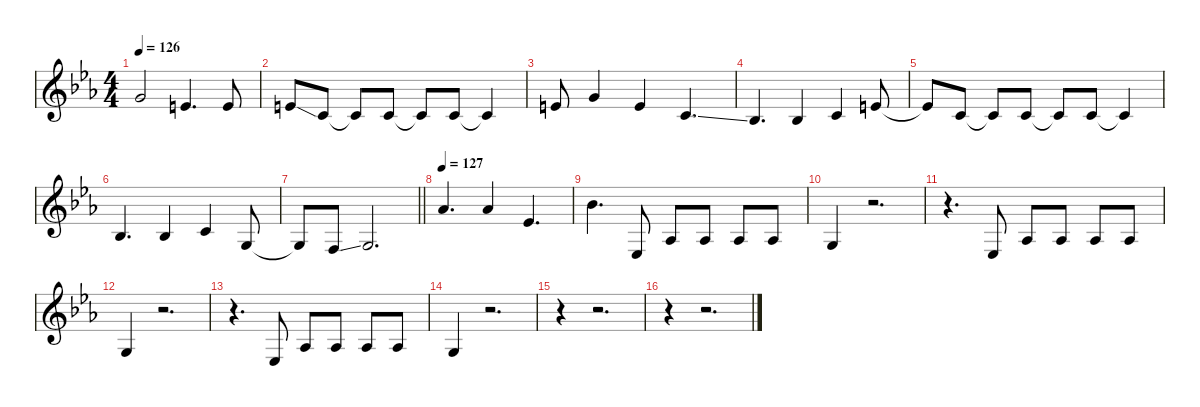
\defaultSystemsLayout 4
\hideDynamics
\bracketExtendMode nobrackets
\singleTrackTrackNamePolicy hidden
\multiTrackTrackNamePolicy hidden
\firstSystemTrackNameMode fullname
\firstSystemTrackNameOrientation horizontal
\otherSystemsTrackNameOrientation horizontal
\track ("Vocals" "led.synth.") {instrument lead2sawtooth}
\staff {score}
\tuning (E4 C4 G3 C3 G2 C2)
\ts (4 4)
\tempo 126
\clef g2
\ks cminor
3.1{acc forcenatural}.2{dy f} 0.1{acc forcenatural}.4{d} 0.1{acc forcenatural}.8 |
4.2{ss acc forcenatural}.8 0.2{acc forcenatural}.8 0.2{t acc forcenatural}.8 0.2{acc forcenatural}.8 0.2{t acc forcenatural}.8 0.2{acc forcenatural}.8 0.2{t acc forcenatural}.4 |
0.1{acc forcenatural}.8 3.1{acc forcenatural}.4 0.1{acc forcenatural}.4 5.3{ss acc forcenatural}.4{d} |
3.3{acc b}.4{d} 3.3{acc b}.4 0.2{acc forcenatural}.4 0.1{acc forcenatural}.8 |
0.1{t acc forcenatural}.8 0.2{acc forcenatural}.8 0.2{t acc forcenatural}.8 0.2{acc forcenatural}.8 0.2{t acc forcenatural}.8 5.3{acc forcenatural}.8 5.3{t acc forcenatural}.4 |
3.3{acc b}.4{d} 3.3{acc b}.4 0.2{acc forcenatural}.4 0.3{acc forcenatural}.8 |
\barLineRight lightlight
0.3{t acc forcenatural}.8 5.4{ss acc forcenatural}.8 7.4{acc forcenatural}.2{d} |
\tempo 127
4.1{acc b}.4{d} 4.1{acc b}.4 3.2{acc b}.4{d} |
6.1{acc b}.4{d} 3.4{acc b}.8 1.3{acc b}.8 1.3{acc b}.8 1.3{acc b}.8 1.3{acc b}.8 |
0.3{acc forcenatural}.4 r.2{d} |
r.4{d} 3.4{acc b}.8 1.3{acc b}.8 1.3{acc b}.8 1.3{acc b}.8 1.3{acc b}.8 |
0.3{acc forcenatural}.4 r.2{d} |
r.4{d} 3.4{acc b}.8 1.3{acc b}.8 1.3{acc b}.8 1.3{acc b}.8 1.3{acc b}.8 |
0.3{acc forcenatural}.4 r.2{d} |
r.4 r.2{d} |
r.4 r.2{d}
